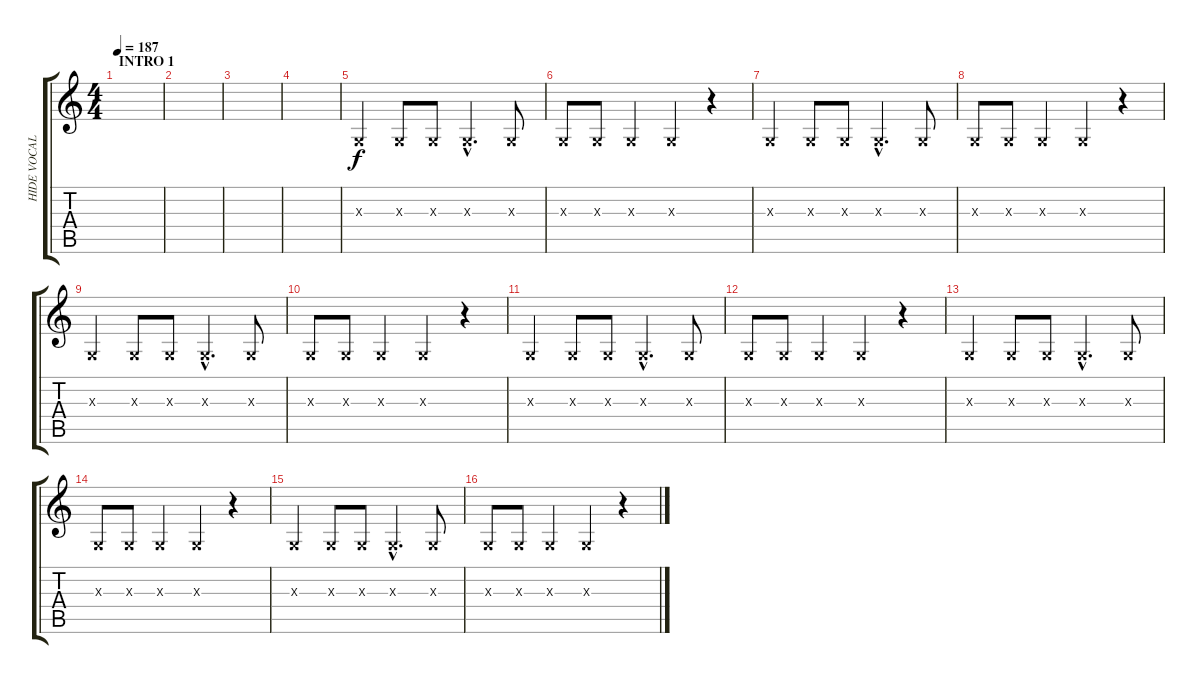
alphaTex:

\track ("HIDE VOCAL" "HIDE VOCAL") {instrument oboe}
\staff {score tabs}
\tuning (E4 B3 G3 D3 A2 E2) {hide}
\ts (4 4)
\section ("" "INTRO 1")
\tempo 187
\clef g2
\ks c
|
|
|
|
0.3{x}.4 0.3{x}.8 0.3{x}.8 0.3{hac x}.4{d} 0.3{x}.8 |
0.3{x}.8 0.3{x}.8 0.3{x}.4 0.3{x}.4 r.4 |
0.3{x}.4 0.3{x}.8 0.3{x}.8 0.3{hac x}.4{d} 0.3{x}.8 |
0.3{x}.8 0.3{x}.8 0.3{x}.4 0.3{x}.4 r.4 |
0.3{x}.4 0.3{x}.8 0.3{x}.8 0.3{hac x}.4{d} 0.3{x}.8 |
0.3{x}.8 0.3{x}.8 0.3{x}.4 0.3{x}.4 r.4 |
0.3{x}.4 0.3{x}.8 0.3{x}.8 0.3{hac x}.4{d} 0.3{x}.8 |
0.3{x}.8 0.3{x}.8 0.3{x}.4 0.3{x}.4 r.4 |
0.3{x}.4 0.3{x}.8 0.3{x}.8 0.3{hac x}.4{d} 0.3{x}.8 |
0.3{x}.8 0.3{x}.8 0.3{x}.4 0.3{x}.4 r.4 |
0.3{x}.4 0.3{x}.8 0.3{x}.8 0.3{hac x}.4{d} 0.3{x}.8 |
0.3{x}.8 0.3{x}.8 0.3{x}.4 0.3{x}.4 r.4
